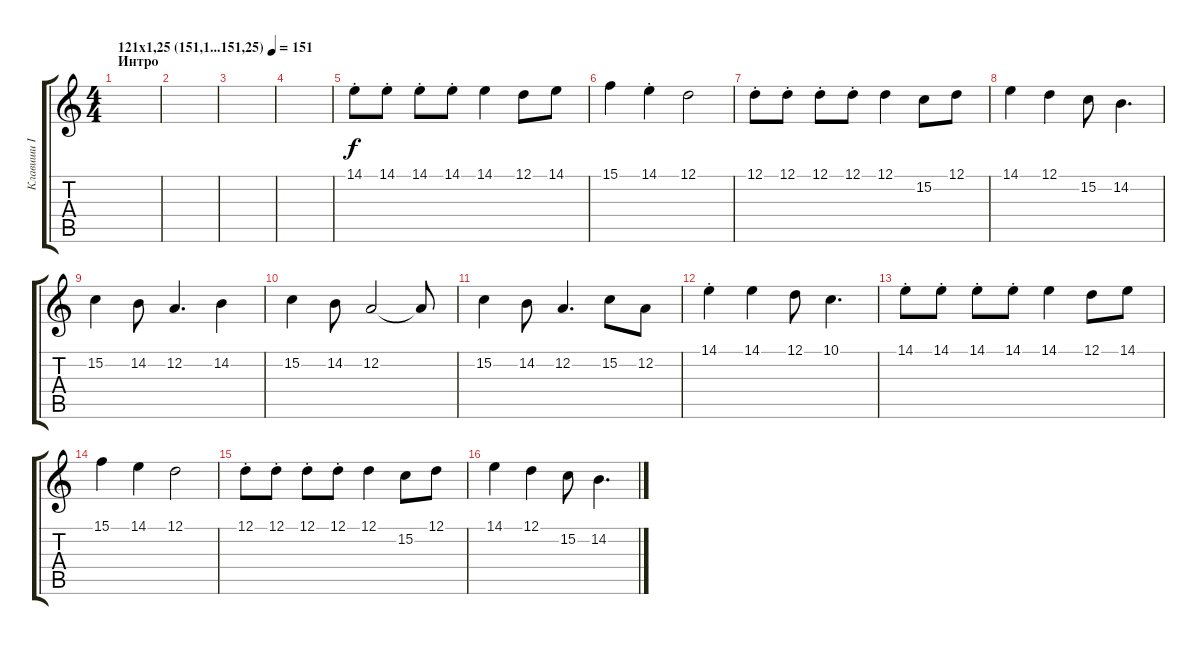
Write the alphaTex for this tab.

\track ("Клавиши I" "Клавиши I") {instrument drawbarorgan}
\staff {score tabs}
\tuning (D4 A3 F3 C3 G2 D2) {hide}
\ts (4 4)
\section ("" "Интро")
\tempo (151 "121x1,25 (151,1...151,25)")
\clef g2
\ks c
|
|
|
|
14.1{st}.8 14.1{st}.8 14.1{st}.8 14.1{st}.8 14.1.4 12.1.8 14.1.8 |
15.1.4 14.1{st}.4 12.1.2 |
12.1{st}.8 12.1{st}.8 12.1{st}.8 12.1{st}.8 12.1.4 15.2.8 12.1.8 |
14.1.4 12.1.4 15.2.8 14.2.4{d} |
15.2.4 14.2.8 12.2.4{d} 14.2.4 |
15.2.4 14.2.8 12.2.2 12.2{t}.8 |
15.2.4 14.2.8 12.2.4{d} 15.2.8 12.2.8 |
14.1{st}.4 14.1.4 12.1.8 10.1.4{d} |
14.1{st}.8 14.1{st}.8 14.1{st}.8 14.1{st}.8 14.1.4 12.1.8 14.1.8 |
15.1.4 14.1.4 12.1.2 |
12.1{st}.8 12.1{st}.8 12.1{st}.8 12.1{st}.8 12.1.4 15.2.8 12.1.8 |
14.1.4 12.1.4 15.2.8 14.2.4{d}
